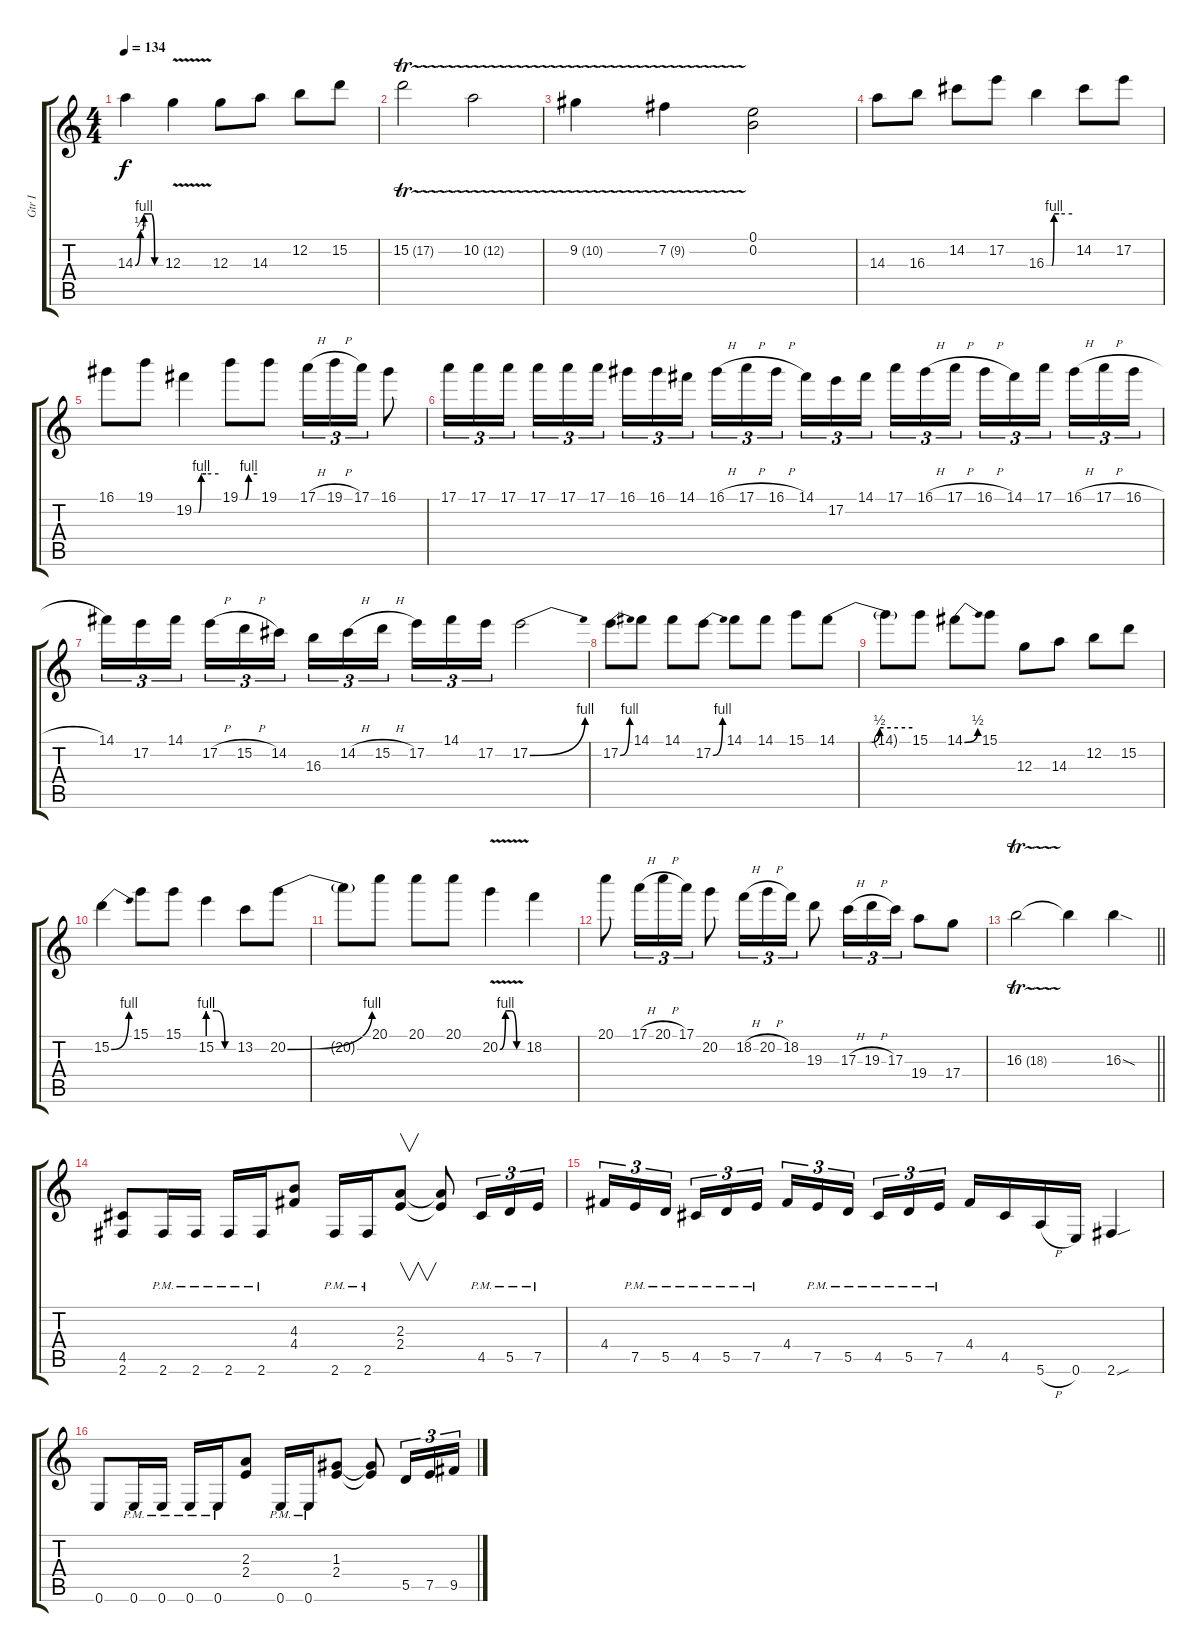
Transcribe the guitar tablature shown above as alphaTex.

\track ("Gtr I" "Gtr I") {instrument overdrivenguitar}
\staff {score tabs}
\tuning (E4 B3 G3 D3 A2 E2) {hide}
\ts (4 4)
\tempo 134
\clef g2
\ks c
14.3{be (custom 0 0 12 1 17 1 20 4 30 4 37 4 45 0 60 0)}.4{dy f} 12.3{v}.4 12.3.8 14.3.8 12.2.8 15.2.8 |
15.2{tr (17 32)}.2 10.2{tr (12 32)}.2 |
9.2{tr (10 32)}.4 7.2{tr (9 32)}.4 (0.1 0.2).2 |
14.3.8 16.3.8 14.2.8 17.2.8 16.3{be (custom 0 0 13 0 18 4 20 4 30 4 60 4)}.4 14.2.8 17.2.8 |
16.1.8 19.1.8 19.2{be (custom 0 0 12 0 18 4 22 4 30 4 60 4)}.4 19.1{be (custom 0 0 19 0 30 4 60 4)}.8 19.1.8 17.1{h}.16{tu (3 2)} 19.1{h}.16{tu (3 2)} 17.1.16{tu (3 2)} 16.1.8 |
17.1.16{tu (3 2)} 17.1.16{tu (3 2)} 17.1.16{tu (3 2) beam splitsecondary} 17.1.16{tu (3 2)} 17.1.16{tu (3 2)} 17.1.16{tu (3 2)} 16.1.16{tu (3 2)} 16.1.16{tu (3 2)} 14.1.16{tu (3 2) beam splitsecondary} 16.1{h}.16{tu (3 2)} 17.1{h}.16{tu (3 2)} 16.1{h}.16{tu (3 2)} 14.1.16{tu (3 2)} 17.2.16{tu (3 2)} 14.1.16{tu (3 2) beam splitsecondary} 17.1.16{tu (3 2)} 16.1{h}.16{tu (3 2)} 17.1{h}.16{tu (3 2)} 16.1{h}.16{tu (3 2)} 14.1.16{tu (3 2)} 17.1.16{tu (3 2) beam splitsecondary} 16.1{h}.16{tu (3 2)} 17.1{h}.16{tu (3 2)} 16.1{h}.16{tu (3 2)} |
14.1.16{tu (3 2)} 17.2.16{tu (3 2)} 14.1.16{tu (3 2) beam splitsecondary} 17.2{h}.16{tu (3 2)} 15.2{h}.16{tu (3 2)} 14.2.16{tu (3 2)} 16.3.16{tu (3 2)} 14.2{h}.16{tu (3 2)} 15.2{h}.16{tu (3 2) beam splitsecondary} 17.2.16{tu (3 2)} 14.1.16{tu (3 2)} 17.2.16{tu (3 2)} 17.2{be (bend 0 0 60 4)}.2 |
17.2{be (bend 0 0 60 4)}.8 14.1.8 14.1.8 17.2{be (bend 0 0 60 4)}.8 14.1.8 14.1.8 15.1.8 14.1{be (custom 0 0 26 0 34 2 60 2)}.8 |
14.1{t}.8 15.1.8 14.1{be (bend 0 0 60 2)}.8 15.1.8 12.3.8 14.3.8 12.2.8 15.2.8 |
15.2{be (bend 0 0 60 4)}.4 15.1.8 15.1.8 15.2{be (custom 0 4 20 4 40 0 60 0)}.4 13.2.8 20.2{be (bend 0 0 60 4)}.8 |
20.2{t}.8 20.1.8 20.1.8 20.1.8 20.2{be (custom 0 0 15 4 30 4 45 0 60 0) v}.4 18.2.4 |
20.1.8 17.1{h}.16{tu (3 2)} 20.1{h}.16{tu (3 2)} 17.1.16{tu (3 2)} 20.2.8 18.2{h}.16{tu (3 2)} 20.2{h}.16{tu (3 2)} 18.2.16{tu (3 2)} 19.3.8 17.3{h}.16{tu (3 2)} 19.3{h}.16{tu (3 2)} 17.3.16{tu (3 2)} 19.4.8 17.4.8 |
\barLineRight lightlight
16.3{tr (18 32)}.2 16.3{t}.4 16.3{sod}.4 |
(4.5 2.6).8 2.6{pm}.16 2.6{pm}.16 2.6{pm}.16 2.6{pm}.16 (4.3 4.4).8 2.6{pm}.16 2.6{pm}.16 (2.3 2.4).8{v} (2.3{t} 2.4{t}).8 4.5{pm}.16{tu (3 2)} 5.5{pm}.16{tu (3 2)} 7.5{pm}.16{tu (3 2)} |
4.4.16{tu (3 2)} 7.5{pm}.16{tu (3 2)} 5.5{pm}.16{tu (3 2) beam splitsecondary} 4.5{pm}.16{tu (3 2)} 5.5{pm}.16{tu (3 2)} 7.5{pm}.16{tu (3 2)} 4.4.16{tu (3 2)} 7.5{pm}.16{tu (3 2)} 5.5{pm}.16{tu (3 2) beam splitsecondary} 4.5{pm}.16{tu (3 2)} 5.5{pm}.16{tu (3 2)} 7.5{pm}.16{tu (3 2)} 4.4.16 4.5.16 5.6{h}.16 0.6.16 2.6{sou}.4 |
0.6.8 0.6{pm}.16 0.6{pm}.16 0.6{pm}.16 0.6{pm}.16 (2.3 2.4).8 0.6{pm}.16 0.6{pm}.16 (1.3 2.4).8 (1.3{t} 2.4{t}).8 5.5.16{tu (3 2)} 7.5.16{tu (3 2)} 9.5.16{tu (3 2)}
